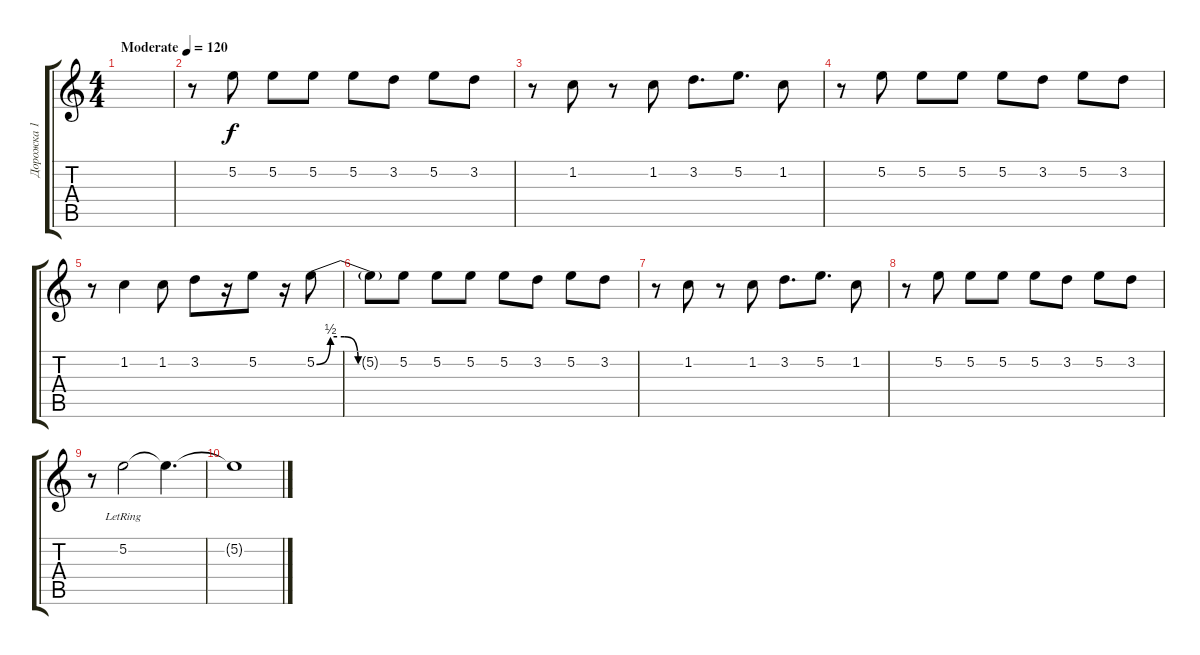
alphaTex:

\track ("Дорожка 1" "Дорожка 1") {instrument overdrivenguitar}
\staff {score tabs}
\tuning (E4 B3 G3 D3 A2 E2) {hide}
\ts (4 4)
\tempo (120 "Moderate")
\clef g2
\ks c
|
r.8 5.2.8 5.2.8 5.2.8 5.2.8 3.2.8 5.2.8 3.2.8 |
r.8 1.2.8 r.8 1.2.8 3.2.8{d} 5.2.8{d} 1.2.8 |
r.8 5.2.8 5.2.8 5.2.8 5.2.8 3.2.8 5.2.8 3.2.8 |
r.8 1.2.4 1.2.8 3.2.8 r.16 5.2.8 r.16 5.2{be (custom 0 0 10 2 20 2 30 0 60 0)}.8 |
5.2{t}.8 5.2.8 5.2.8 5.2.8 5.2.8 3.2.8 5.2.8 3.2.8 |
r.8 1.2.8 r.8 1.2.8 3.2.8{d} 5.2.8{d} 1.2.8 |
r.8 5.2.8 5.2.8 5.2.8 5.2.8 3.2.8 5.2.8 3.2.8 |
r.8 5.2{lr}.2 5.2{t}.4{d} |
5.2{t}.1
